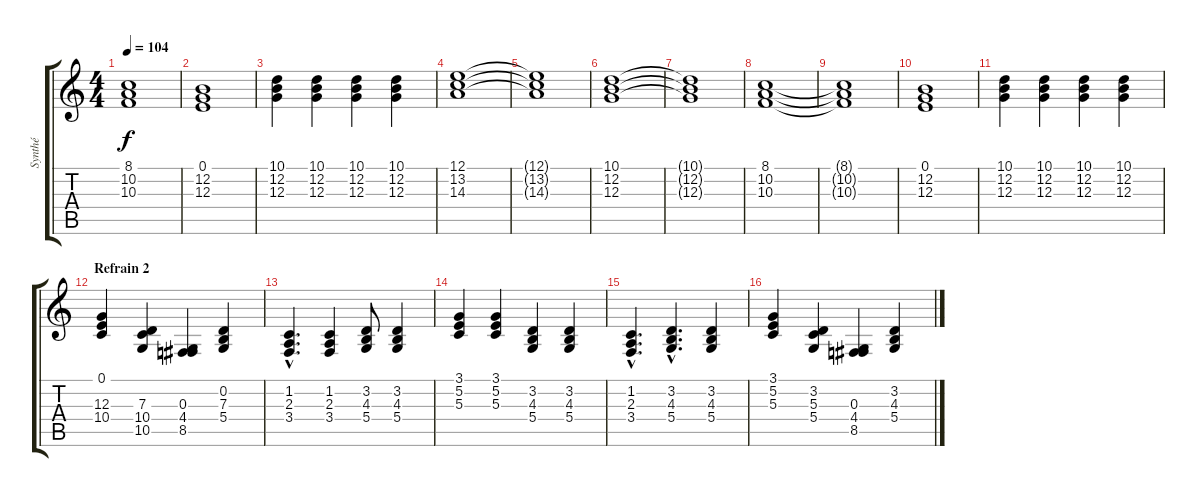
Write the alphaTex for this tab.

\track ("Synthé" "Synthé") {instrument stringensemble1}
\staff {score tabs}
\tuning (E4 B3 G3 D3 A2 E2) {hide}
\ts (4 4)
\tempo 104
\clef g2
\ks c
(8.1{t} 10.2{t} 10.3{t}).1{dy f} |
(0.1 12.2 12.3).1 |
(10.1 12.2 12.3).4 (10.1 12.2 12.3).4 (10.1 12.2 12.3).4 (10.1 12.2 12.3).4 |
(12.1 13.2 14.3).1 |
(12.1{t} 13.2{t} 14.3{t}).1 |
(10.1 12.2 12.3).1 |
(10.1{t} 12.2{t} 12.3{t}).1 |
(8.1 10.2 10.3).1 |
(8.1{t} 10.2{t} 10.3{t}).1 |
(0.1 12.2 12.3).1 |
(10.1 12.2 12.3).4 (10.1 12.2 12.3).4 (10.1 12.2 12.3).4 (10.1 12.2 12.3).4 |
\section ("" "Refrain 2")
(0.1 12.3 10.4).4 (7.3 10.4 10.5).4 (0.3 4.4 8.5).4 (0.2 7.3 5.4).4 |
(1.2{hac} 2.3{hac} 3.4{hac}).4{d} (1.2 2.3 3.4).4 (3.2 4.3 5.4).8 (3.2 4.3 5.4).4 |
(3.1 5.2 5.3).4 (3.1 5.2 5.3).4 (3.2 4.3 5.4).4 (3.2 4.3 5.4).4 |
(1.2{hac} 2.3{hac} 3.4{hac}).4{d} (3.2{hac} 4.3{hac} 5.4{hac}).4{d} (3.2 4.3 5.4).4 |
(3.1 5.2 5.3).4 (3.2 5.3 5.4).4 (0.3 4.4 8.5).4 (3.2 4.3 5.4).4
